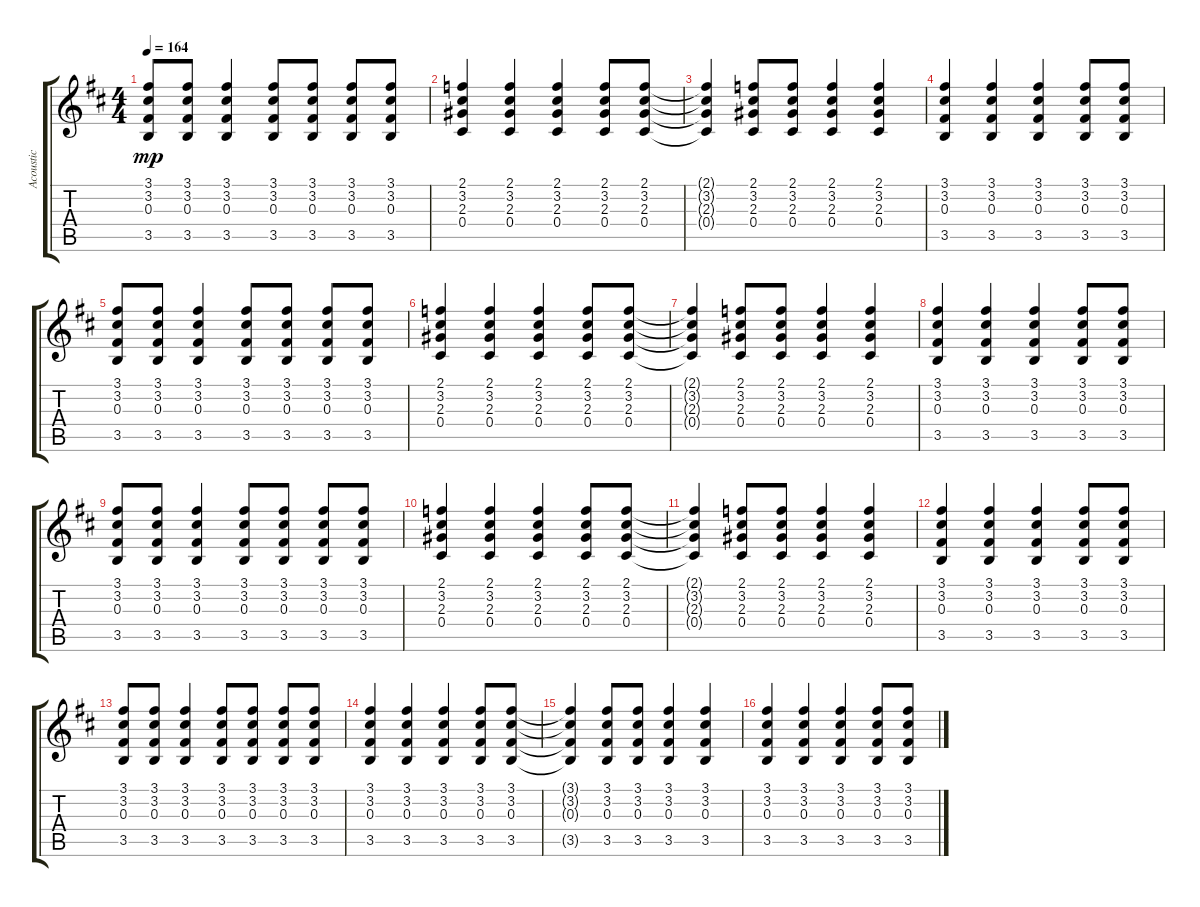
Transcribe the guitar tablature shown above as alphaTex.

\track ("Acoustic" "Acoustic") {instrument acousticguitarsteel}
\staff {score tabs}
\tuning (Eb4 Bb3 Gb3 Db3 Ab2 Eb2) {hide}
\ts (4 4)
\tempo 164
\clef g2
\ks d
(3.1 3.2 0.3 3.5).8{dy mp} (3.1 3.2 0.3 3.5).8 (3.1 3.2 0.3 3.5).4 (3.1 3.2 0.3 3.5).8 (3.1 3.2 0.3 3.5).8 (3.1 3.2 0.3 3.5).8 (3.1 3.2 0.3 3.5).8 |
(2.1 3.2 2.3 0.4).4 (2.1 3.2 2.3 0.4).4 (2.1 3.2 2.3 0.4).4 (2.1 3.2 2.3 0.4).8 (2.1 3.2 2.3 0.4).8 |
(2.1{t} 3.2{t} 2.3{t} 0.4{t}).4 (2.1 3.2 2.3 0.4).8 (2.1 3.2 2.3 0.4).8 (2.1 3.2 2.3 0.4).4 (2.1 3.2 2.3 0.4).4 |
(3.1 3.2 0.3 3.5).4 (3.1 3.2 0.3 3.5).4 (3.1 3.2 0.3 3.5).4 (3.1 3.2 0.3 3.5).8 (3.1 3.2 0.3 3.5).8 |
(3.1 3.2 0.3 3.5).8 (3.1 3.2 0.3 3.5).8 (3.1 3.2 0.3 3.5).4 (3.1 3.2 0.3 3.5).8 (3.1 3.2 0.3 3.5).8 (3.1 3.2 0.3 3.5).8 (3.1 3.2 0.3 3.5).8 |
(2.1 3.2 2.3 0.4).4 (2.1 3.2 2.3 0.4).4 (2.1 3.2 2.3 0.4).4 (2.1 3.2 2.3 0.4).8 (2.1 3.2 2.3 0.4).8 |
(2.1{t} 3.2{t} 2.3{t} 0.4{t}).4 (2.1 3.2 2.3 0.4).8 (2.1 3.2 2.3 0.4).8 (2.1 3.2 2.3 0.4).4 (2.1 3.2 2.3 0.4).4 |
(3.1 3.2 0.3 3.5).4 (3.1 3.2 0.3 3.5).4 (3.1 3.2 0.3 3.5).4 (3.1 3.2 0.3 3.5).8 (3.1 3.2 0.3 3.5).8 |
(3.1 3.2 0.3 3.5).8 (3.1 3.2 0.3 3.5).8 (3.1 3.2 0.3 3.5).4 (3.1 3.2 0.3 3.5).8 (3.1 3.2 0.3 3.5).8 (3.1 3.2 0.3 3.5).8 (3.1 3.2 0.3 3.5).8 |
(2.1 3.2 2.3 0.4).4 (2.1 3.2 2.3 0.4).4 (2.1 3.2 2.3 0.4).4 (2.1 3.2 2.3 0.4).8 (2.1 3.2 2.3 0.4).8 |
(2.1{t} 3.2{t} 2.3{t} 0.4{t}).4 (2.1 3.2 2.3 0.4).8 (2.1 3.2 2.3 0.4).8 (2.1 3.2 2.3 0.4).4 (2.1 3.2 2.3 0.4).4 |
(3.1 3.2 0.3 3.5).4 (3.1 3.2 0.3 3.5).4 (3.1 3.2 0.3 3.5).4 (3.1 3.2 0.3 3.5).8 (3.1 3.2 0.3 3.5).8 |
(3.1 3.2 0.3 3.5).8 (3.1 3.2 0.3 3.5).8 (3.1 3.2 0.3 3.5).4 (3.1 3.2 0.3 3.5).8 (3.1 3.2 0.3 3.5).8 (3.1 3.2 0.3 3.5).8 (3.1 3.2 0.3 3.5).8 |
(3.1 3.2 0.3 3.5).4 (3.1 3.2 0.3 3.5).4 (3.1 3.2 0.3 3.5).4 (3.1 3.2 0.3 3.5).8 (3.1 3.2 0.3 3.5).8 |
(3.1{t} 3.2{t} 0.3{t} 3.5{t}).4 (3.1 3.2 0.3 3.5).8 (3.1 3.2 0.3 3.5).8 (3.1 3.2 0.3 3.5).4 (3.1 3.2 0.3 3.5).4 |
(3.1 3.2 0.3 3.5).4 (3.1 3.2 0.3 3.5).4 (3.1 3.2 0.3 3.5).4 (3.1 3.2 0.3 3.5).8 (3.1 3.2 0.3 3.5).8
